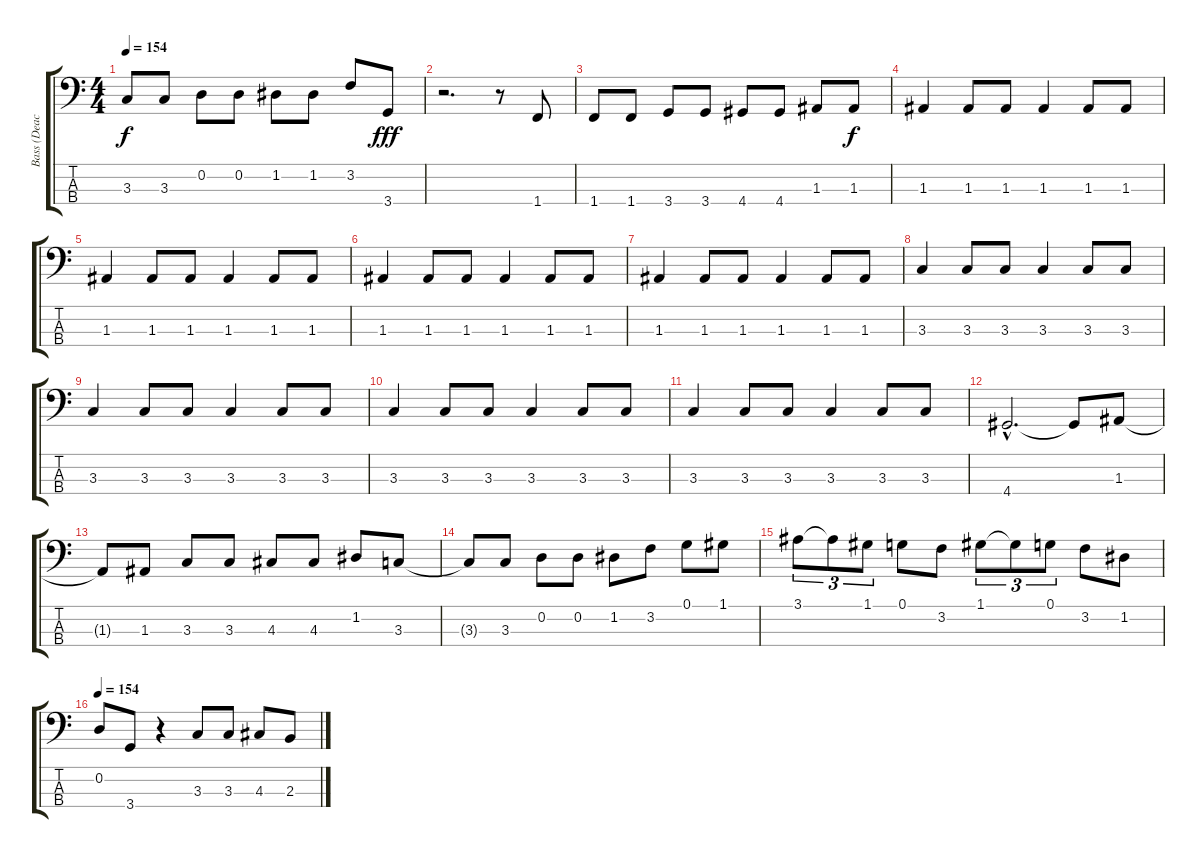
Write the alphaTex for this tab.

\track ("Bass (Deacon)" "Bass (Deac") {instrument electricbassfinger}
\staff {score tabs}
\tuning (G2 D2 A1 E1) {hide}
\ts (4 4)
\tempo 154
\clef f4
\ks c
3.3.8{dy f} 3.3.8 0.2.8 0.2.8 1.2.8 1.2.8 3.2.8 3.4.8{dy fff} |
r.2{d} r.8 1.4.8 |
1.4.8 1.4.8 3.4.8 3.4.8 4.4.8 4.4.8 1.3.8 1.3.8{dy f} |
1.3.4 1.3.8 1.3.8 1.3.4 1.3.8 1.3.8 |
1.3.4 1.3.8 1.3.8 1.3.4 1.3.8 1.3.8 |
1.3.4 1.3.8 1.3.8 1.3.4 1.3.8 1.3.8 |
1.3.4 1.3.8 1.3.8 1.3.4 1.3.8 1.3.8 |
3.3.4 3.3.8 3.3.8 3.3.4 3.3.8 3.3.8 |
3.3.4 3.3.8 3.3.8 3.3.4 3.3.8 3.3.8 |
3.3.4 3.3.8 3.3.8 3.3.4 3.3.8 3.3.8 |
3.3.4 3.3.8 3.3.8 3.3.4 3.3.8 3.3.8 |
4.4{hac}.2{d} 4.4{t}.8 1.3.8 |
1.3{t}.8 1.3.8 3.3.8 3.3.8 4.3.8 4.3.8 1.2.8 3.3.8 |
3.3{t}.8 3.3.8 0.2.8 0.2.8 1.2.8 3.2.8 0.1.8 1.1.8 |
3.1.8{tu (3 2)} 3.1{t}.8{tu (3 2)} 1.1.8{tu (3 2)} 0.1.8 3.2.8 1.1.8{tu (3 2)} 1.1{t}.8{tu (3 2)} 0.1.8{tu (3 2)} 3.2.8 1.2.8 |
\tempo 154
0.2.8 3.4.8 r.4 3.3.8 3.3.8 4.3.8 2.3.8
